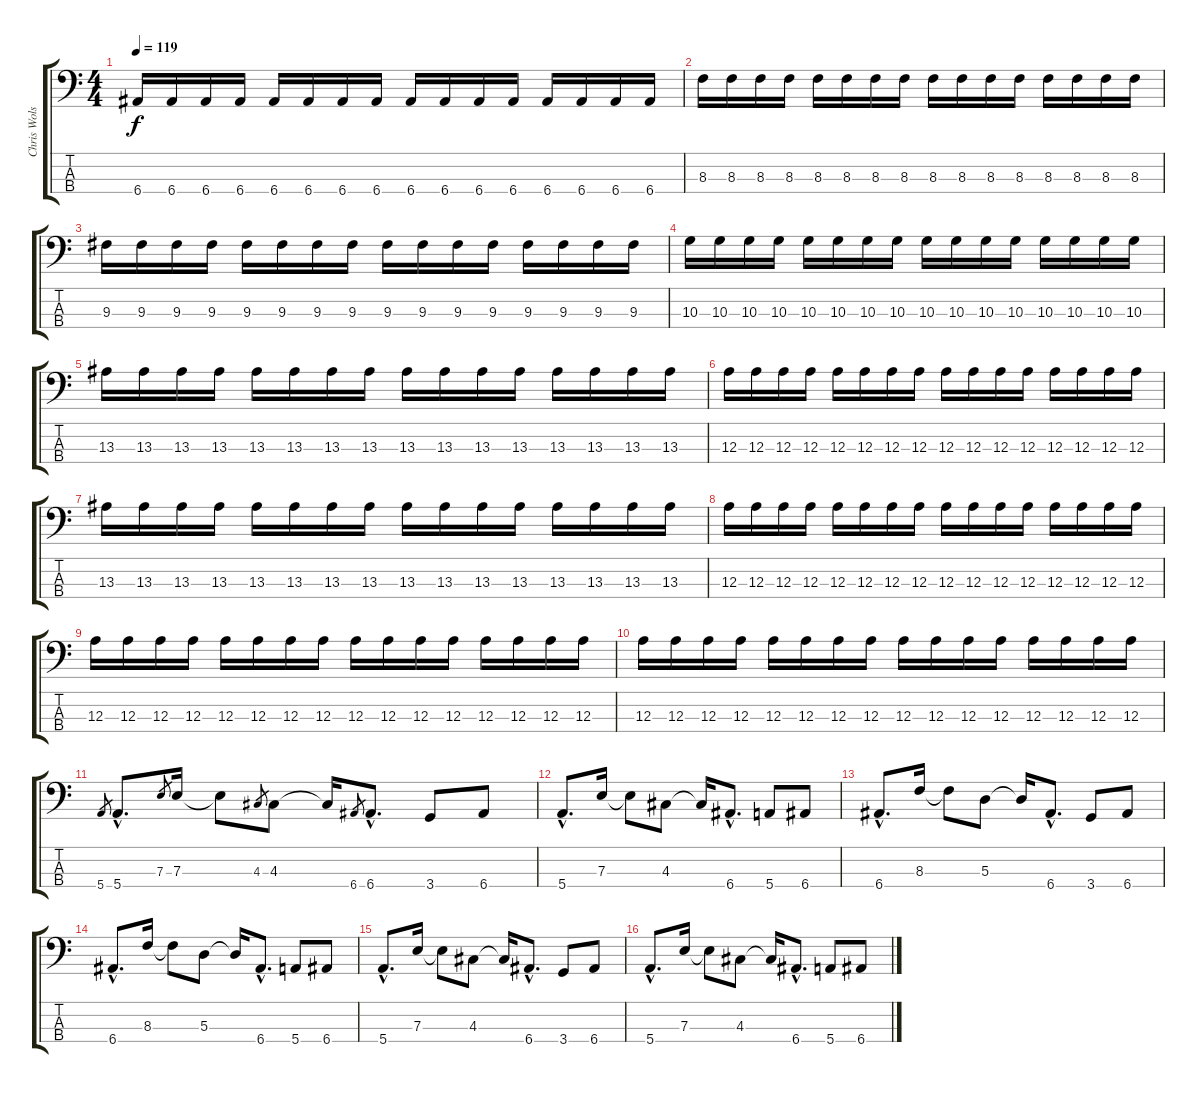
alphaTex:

\track ("Chris Wolstenholme" "Chris Wols") {instrument electricbassfinger}
\staff {score tabs}
\tuning (G2 D2 A1 E1) {hide}
\ts (4 4)
\tempo 119
\clef f4
\ks c
6.4.16{dy f} 6.4.16 6.4.16 6.4.16 6.4.16 6.4.16 6.4.16 6.4.16 6.4.16 6.4.16 6.4.16 6.4.16 6.4.16 6.4.16 6.4.16 6.4.16 |
8.3.16 8.3.16 8.3.16 8.3.16 8.3.16 8.3.16 8.3.16 8.3.16 8.3.16 8.3.16 8.3.16 8.3.16 8.3.16 8.3.16 8.3.16 8.3.16 |
9.3.16 9.3.16 9.3.16 9.3.16 9.3.16 9.3.16 9.3.16 9.3.16 9.3.16 9.3.16 9.3.16 9.3.16 9.3.16 9.3.16 9.3.16 9.3.16 |
10.3.16 10.3.16 10.3.16 10.3.16 10.3.16 10.3.16 10.3.16 10.3.16 10.3.16 10.3.16 10.3.16 10.3.16 10.3.16 10.3.16 10.3.16 10.3.16 |
13.3.16 13.3.16 13.3.16 13.3.16 13.3.16 13.3.16 13.3.16 13.3.16 13.3.16 13.3.16 13.3.16 13.3.16 13.3.16 13.3.16 13.3.16 13.3.16 |
12.3.16 12.3.16 12.3.16 12.3.16 12.3.16 12.3.16 12.3.16 12.3.16 12.3.16 12.3.16 12.3.16 12.3.16 12.3.16 12.3.16 12.3.16 12.3.16 |
13.3.16 13.3.16 13.3.16 13.3.16 13.3.16 13.3.16 13.3.16 13.3.16 13.3.16 13.3.16 13.3.16 13.3.16 13.3.16 13.3.16 13.3.16 13.3.16 |
12.3.16 12.3.16 12.3.16 12.3.16 12.3.16 12.3.16 12.3.16 12.3.16 12.3.16 12.3.16 12.3.16 12.3.16 12.3.16 12.3.16 12.3.16 12.3.16 |
12.3.16 12.3.16 12.3.16 12.3.16 12.3.16 12.3.16 12.3.16 12.3.16 12.3.16 12.3.16 12.3.16 12.3.16 12.3.16 12.3.16 12.3.16 12.3.16 |
12.3.16 12.3.16 12.3.16 12.3.16 12.3.16 12.3.16 12.3.16 12.3.16 12.3.16 12.3.16 12.3.16 12.3.16 12.3.16 12.3.16 12.3.16 12.3.16 |
5.4.8{gr} 5.4{hac}.8{d} 7.3.8{gr} 7.3.16 7.3{t}.8 4.3.8{gr} 4.3.8 4.3{t}.16 6.4.8{gr} 6.4{hac}.8{d} 3.4.8 6.4.8 |
5.4{hac}.8{d} 7.3.16 7.3{t}.8 4.3.8 4.3{t}.16 6.4{hac}.8{d} 5.4.8 6.4.8 |
6.4{hac}.8{d} 8.3.16 8.3{t}.8 5.3.8 5.3{t}.16 6.4{hac}.8{d} 3.4.8 6.4.8 |
6.4{hac}.8{d} 8.3.16 8.3{t}.8 5.3.8 5.3{t}.16 6.4{hac}.8{d} 5.4.8 6.4.8 |
5.4{hac}.8{d} 7.3.16 7.3{t}.8 4.3.8 4.3{t}.16 6.4{hac}.8{d} 3.4.8 6.4.8 |
5.4{hac}.8{d} 7.3.16 7.3{t}.8 4.3.8 4.3{t}.16 6.4{hac}.8{d} 5.4.8 6.4.8
